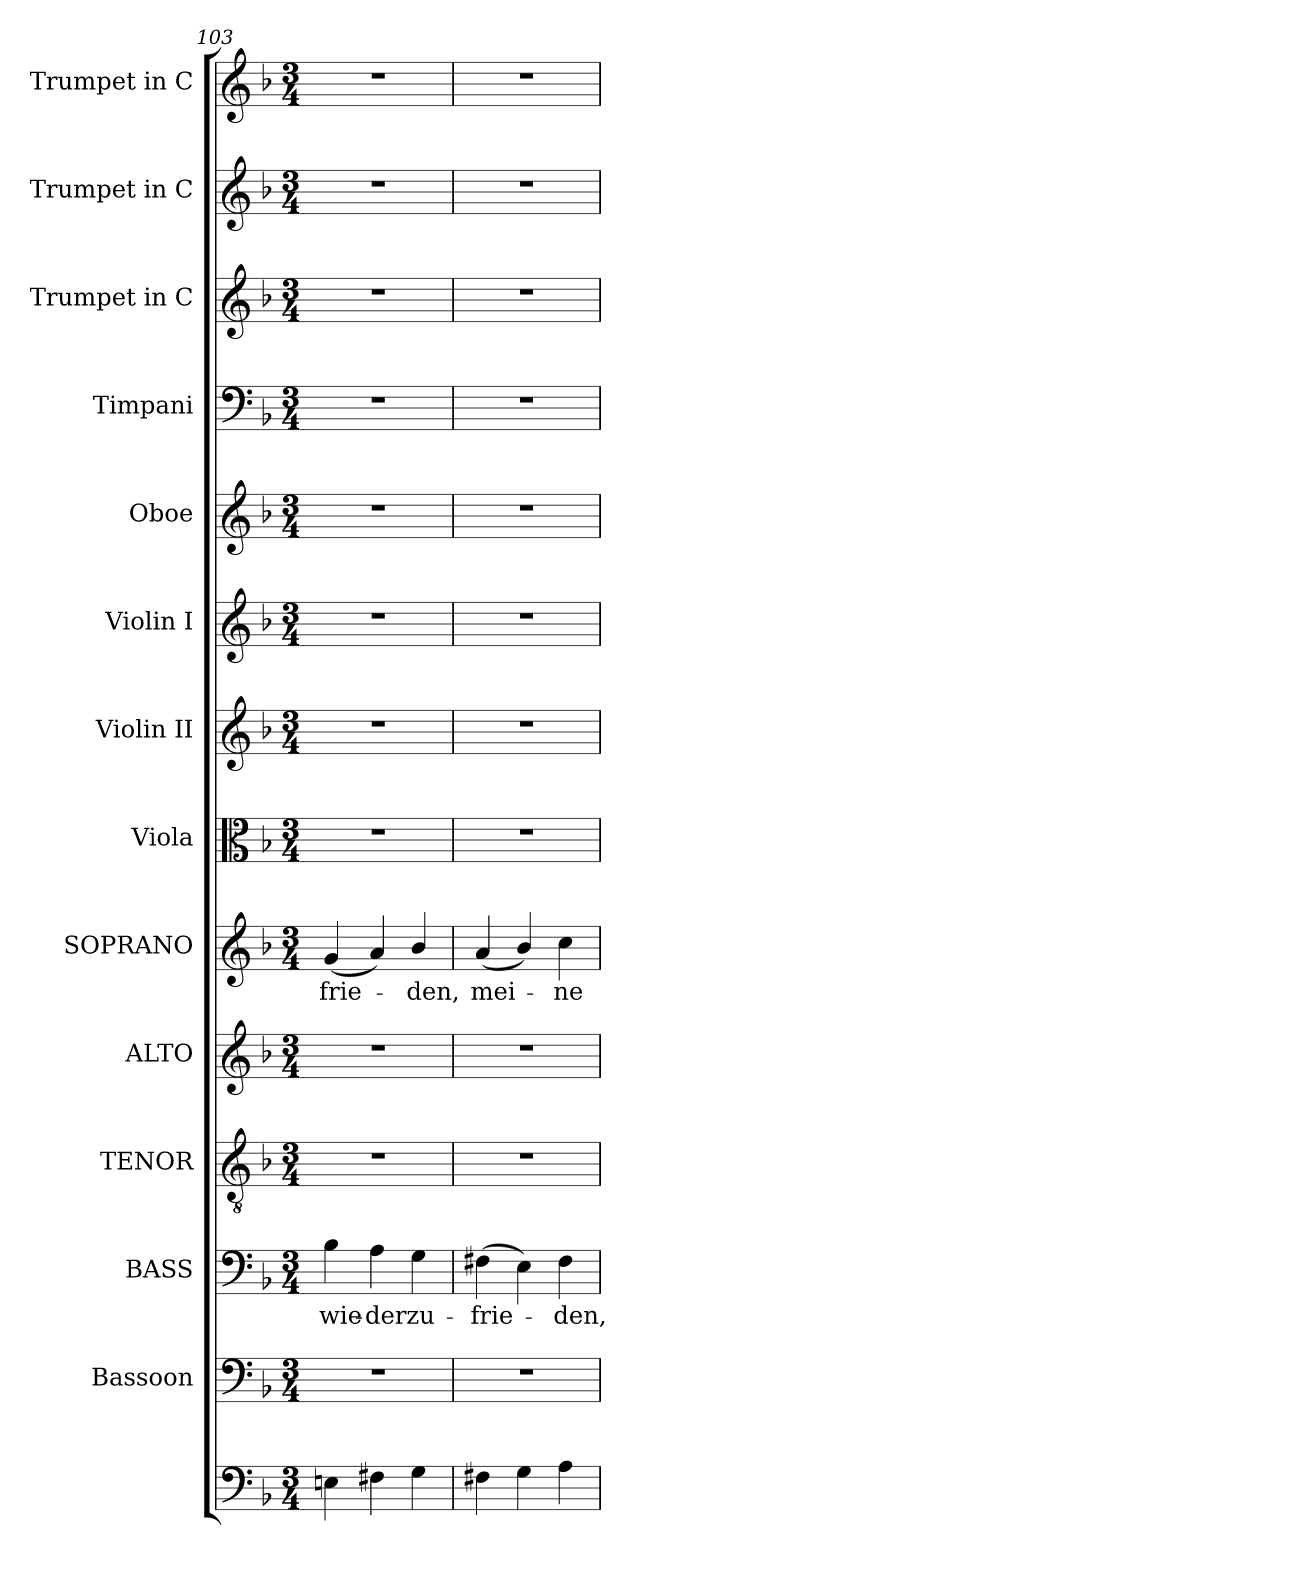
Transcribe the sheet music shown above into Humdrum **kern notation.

**kern	**kern	**kern	**text	**kern	**kern	**kern	**text	**kern	**kern	**kern	**kern	**kern	**kern	**kern	**kern
*part14	*part13	*part12	*part12	*part11	*part10	*part9	*part9	*part8	*part7	*part6	*part5	*part4	*part3	*part2	*part1
*staff14	*staff13	*staff12	*staff12	*staff11	*staff10	*staff9	*staff9	*staff8	*staff7	*staff6	*staff5	*staff4	*staff3	*staff2	*staff1
*	*I"Bassoon	*I"BASS	*	*I"TENOR	*I"ALTO	*I"SOPRANO	*	*I"Viola	*I"Violin II	*I"Violin I	*I"Oboe	*I"Timpani	*I"Trumpet in C	*I"Trumpet in C	*I"Trumpet in C
*	*	*	*	*	*I'Alto	*I'Soprano	*	*I'Viola	*I'Violin II	*I'Violin I	*I'Oboe	*I'Timp.	*	*	*
*clefF4	*clefF4	*clefF4	*	*clefGv2	*clefG2	*clefG2	*	*clefC3	*clefG2	*clefG2	*clefG2	*clefF4	*clefG2	*clefG2	*clefG2
*	*	*	*	*ITrd7c12	*	*	*	*	*	*	*	*	*	*	*
*k[b-]	*k[b-]	*k[b-]	*	*k[b-]	*k[b-]	*k[b-]	*	*k[b-]	*k[b-]	*k[b-]	*k[b-]	*k[b-]	*k[b-]	*k[b-]	*k[b-]
*F:	*F:	*F:	*	*F:	*F:	*F:	*	*F:	*F:	*F:	*F:	*F:	*F:	*F:	*F:
*M3/4	*M3/4	*M3/4	*	*M3/4	*M3/4	*M3/4	*	*M3/4	*M3/4	*M3/4	*M3/4	*M3/4	*M3/4	*M3/4	*M3/4
=103	=103	=103	=103	=103	=103	=103	=103	=103	=103	=103	=103	=103	=103	=103	=103
!	!LO:N:vis=1	!	!	!	!	!	!	!	!	!	!	!	!	!	!
!	!	!	!LO:LY:b:color=#000000	!LO:N:vis=1	!LO:N:vis=1	!	!	!	!	!	!	!	!	!	!
!	!	!	!	!	!	!	!LO:LY:b:color=#000000	!LO:N:vis=1	!LO:N:vis=1	!LO:N:vis=1	!LO:N:vis=1	!LO:N:vis=1	!LO:N:vis=1	!LO:N:vis=1	!LO:N:vis=1
4Eni\	2.r	4B-i\	wie-	2.r	2.r	(4gi/	-frie-	2.r	2.r	2.r	2.r	2.r	2.r	2.r	2.r
!	!	!	!LO:LY:b:color=#000000	!	!	!	!	!	!	!	!	!	!	!	!
4F#Xi\	.	4Ai\	-der	.	.	4ai/)	.	.	.	.	.	.	.	.	.
!	!	!	!LO:LY:b:color=#000000	!	!	!	!	!	!	!	!	!	!	!	!
!	!	!	!	!	!	!	!LO:LY:b:color=#000000	!	!	!	!	!	!	!	!
4Gi\	.	4Gi\	zu-	.	.	4b-i/	-den,	.	.	.	.	.	.	.	.
=104	=104	=104	=104	=104	=104	=104	=104	=104	=104	=104	=104	=104	=104	=104	=104
!	!LO:N:vis=1	!	!	!	!	!	!	!	!	!	!	!	!	!	!
!	!	!	!LO:LY:b:color=#000000	!LO:N:vis=1	!LO:N:vis=1	!	!	!	!	!	!	!	!	!	!
!	!	!	!	!	!	!	!LO:LY:b:color=#000000	!LO:N:vis=1	!LO:N:vis=1	!LO:N:vis=1	!LO:N:vis=1	!LO:N:vis=1	!LO:N:vis=1	!LO:N:vis=1	!LO:N:vis=1
4F#Xi\	2.r	(4F#Xi\	-frie-	2.r	2.r	(4ai/	mei-	2.r	2.r	2.r	2.r	2.r	2.r	2.r	2.r
4Gi\	.	4Ei\)	.	.	.	4b-i/)	.	.	.	.	.	.	.	.	.
!	!	!	!LO:LY:b:color=#000000	!	!	!	!	!	!	!	!	!	!	!	!
!	!	!	!	!	!	!	!LO:LY:b:color=#000000	!	!	!	!	!	!	!	!
4Ai\	.	4F#i\	-den,	.	.	4cci\	-ne	.	.	.	.	.	.	.	.
=	=	=	=	=	=	=	=	=	=	=	=	=	=	=	=
*-	*-	*-	*-	*-	*-	*-	*-	*-	*-	*-	*-	*-	*-	*-	*-
